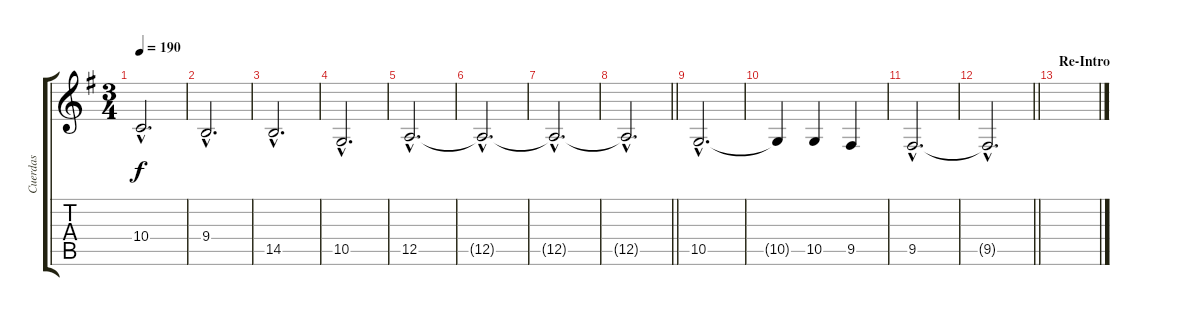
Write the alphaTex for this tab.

\track ("Cuerdas" "Cuerdas") {instrument cello}
\staff {score tabs}
\tuning (E4 B3 G3 D3 A2 E2) {hide}
\ts (3 4)
\tempo 190
\clef g2
\ks g
10.4{hac}.2{d dy f} |
9.4{hac}.2{d} |
14.5{hac}.2{d} |
10.5{hac}.2{d} |
12.5{hac}.2{d} |
12.5{hac t}.2{d} |
12.5{hac t}.2{d} |
\barLineRight lightlight
12.5{hac t}.2{d} |
10.5{hac}.2{d} |
10.5{t}.4 10.5.4 9.5.4 |
9.5{hac}.2{d} |
\barLineRight lightlight
9.5{hac t}.2{d} |
\section ("" "Re-Intro")
